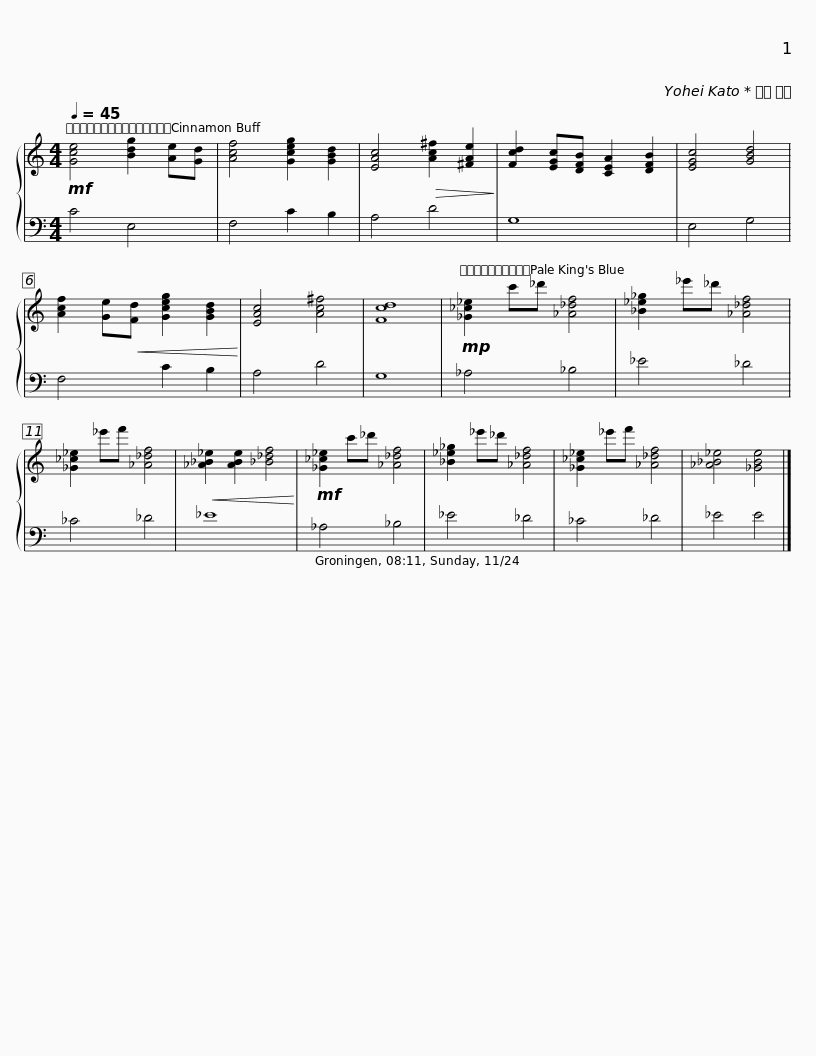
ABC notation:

X:1
%%score { 1 | 2 }
L:1/8
Q:1/4=45
M:4/4
I:linebreak $
K:C
V:1 treble
V:2 bass
V:1
!mf! [Gce]4 [Bdg]2 [Ae][Gd] | [Acf]4 [Gceg]2 [GBd]2 | [EAc]4!>(! [Ac^f]2 [^FAe]2!>)! | [Fcd]2 [EGc][DFB] [CEA]2 [DFB]2 | [EGc]4 [GBd]4 | %5
 [Acf]2 [Ge]!<(![Fd] [Gceg]2 [GBd]2!<)! | [EAc]4 [Ac^f]4 | [Fcd]8 |$!mp! [_G_c_e]2 c'_d' [_A_df]4 | [_B_e_g]2 _e'_d' [_A_df]4 | %10
 [_G_c_e]2 _e'f' [_A_df]4 |!<(! [_A_B_e]2 [ABe]2 [_B_df]4!<)! |$!mf! [_G_c_e]2 c'_d' [_A_df]4 | [_B_e_g]2 _e'_d' [_A_df]4 | [_G_c_e]2 _e'f' [_A_df]4 | %15
 [_A_B_e]4 [_GBe]4 |] %16
V:2
 C4 E,4 | F,4 C2 B,2 | A,4 D4 | G,8 | E,4 G,4 | %5
 F,4 C2 B,2 | A,4 D4 | G,8 |$ _A,4 _B,4 | _E4 _D4 | %10
 _C4 _D4 | _E8 |$ _A,4 _B,4 | _E4 _D4 | _C4 _D4 | %15
 _E4 E4 |] %16
